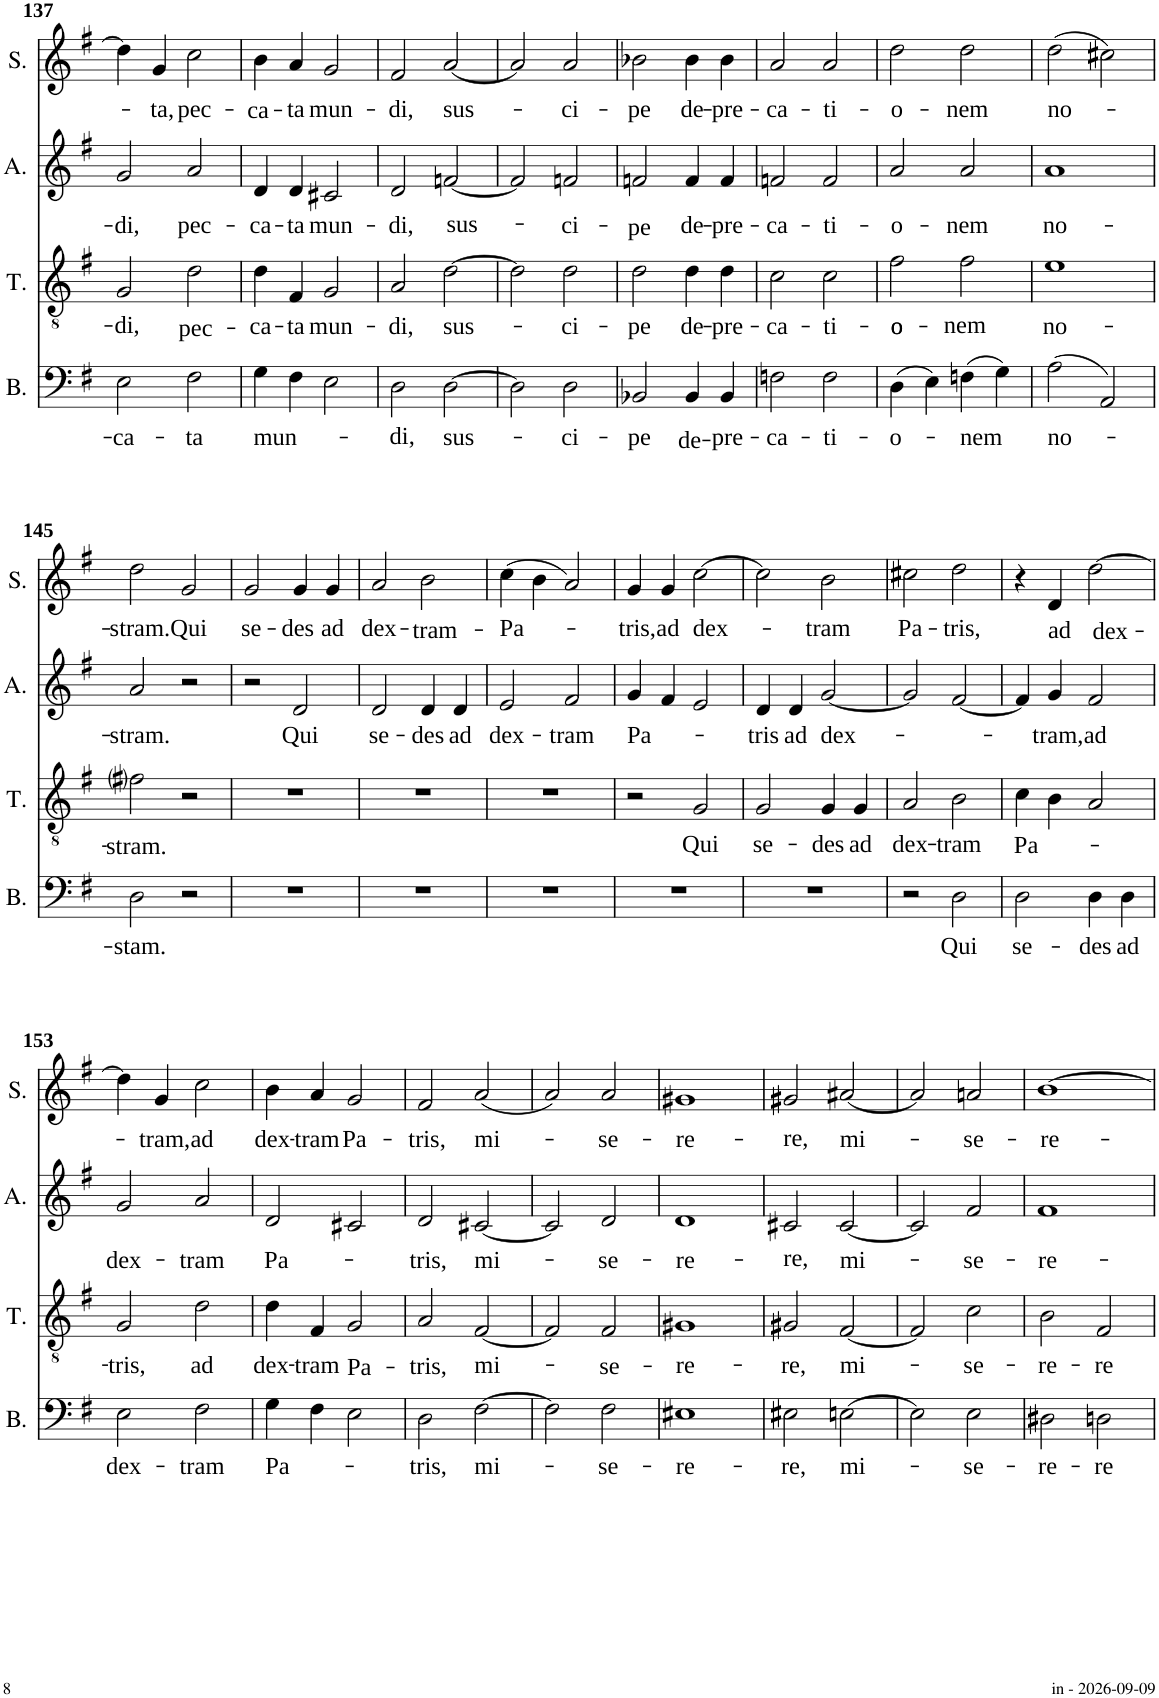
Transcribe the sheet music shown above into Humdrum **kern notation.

**kern	**text	**kern	**text	**kern	**text	**kern	**text
*part4	*part4	*part3	*part3	*part2	*part2	*part1	*part1
*staff4	*staff4	*staff3	*staff3	*staff2	*staff2	*staff1	*staff1
*I"Basse	*	*I"Ténor	*	*I"Alto	*	*I"Soprano	*
*I'B.	*	*I'T.	*	*I'A.	*	*I'S.	*
!!LO:PB:g=z
*clefF4	*	*clefGv2	*	*clefG2	*	*clefG2	*
*k[f#]	*	*k[f#]	*	*k[f#]	*	*k[f#]	*
*M2/2	*	*M2/2	*	*M2/2	*	*M2/2	*
=137	=137	=137	=137	=137	=137	=137	=137
!	!LO:LY:b	!	!LO:LY:b	!	!LO:LY:b	!	!
2E\	-ca-	2G/	-di,	2g/	-di,	4dd\]	.
!	!	!	!	!	!	!	!LO:LY:b
.	.	.	.	.	.	4g/	-ta,
!	!LO:LY:b	!	!LO:LY:b	!	!LO:LY:b	!	!LO:LY:b
2F#\	-ta	2d\	pec-	2a/	pec-	2cc\	pec-
=138	=138	=138	=138	=138	=138	=138	=138
!	!LO:LY:b	!	!LO:LY:b	!	!LO:LY:b	!	!LO:LY:b
4G\	mun-	4d\	-ca-	4d/	-ca-	4b\	-ca-
!	!	!	!LO:LY:b	!	!LO:LY:b	!	!LO:LY:b
4F#\	.	4F#/	-ta	4d/	-ta	4a/	-ta
!	!	!	!LO:LY:b	!	!LO:LY:b	!	!LO:LY:b
2E\	.	2G/	mun-	2c#X/	mun-	2g/	mun-
=139	=139	=139	=139	=139	=139	=139	=139
!	!LO:LY:b	!	!LO:LY:b	!	!LO:LY:b	!	!LO:LY:b
2D\	-di,	2A/	-di,	2d/	-di,	2f#/	-di,
!	!LO:LY:b	!	!LO:LY:b	!	!LO:LY:b	!	!LO:LY:b
[2D\	sus-	[2d\	sus-	[2fn/	sus-	[2a/	sus-
=140	=140	=140	=140	=140	=140	=140	=140
2D\]	.	2d\]	.	2f/]	.	2a/]	.
!	!LO:LY:b	!	!LO:LY:b	!	!LO:LY:b	!	!LO:LY:b
2D\	-ci-	2d\	-ci-	2fn/	-ci-	2a/	-ci-
=141	=141	=141	=141	=141	=141	=141	=141
!	!LO:LY:b	!	!LO:LY:b	!	!LO:LY:b	!	!LO:LY:b
2BB-X/	-pe	2d\	-pe	2fn/	-pe	2b-X\	-pe
!	!LO:LY:b	!	!LO:LY:b	!	!LO:LY:b	!	!LO:LY:b
4BB-/	de-	4d\	de-	4f/	de-	4b-\	de-
!	!LO:LY:b	!	!LO:LY:b	!	!LO:LY:b	!	!LO:LY:b
4BB-/	-pre-	4d\	-pre-	4f/	-pre-	4b-\	-pre-
=142	=142	=142	=142	=142	=142	=142	=142
!	!LO:LY:b	!	!LO:LY:b	!	!LO:LY:b	!	!LO:LY:b
2Fn\	-ca-	2c\	-ca-	2fn/	-ca-	2a/	-ca-
!	!LO:LY:b	!	!LO:LY:b	!	!LO:LY:b	!	!LO:LY:b
2F\	-ti-	2c\	-ti-	2f/	-ti-	2a/	-ti-
=143	=143	=143	=143	=143	=143	=143	=143
!	!LO:LY:b	!	!LO:LY:b	!	!LO:LY:b	!	!LO:LY:b
(4D\	-o-	2f#\	o	2a/	-o-	2dd\	-o-
4E\)	.	.	.	.	.	.	.
!	!LO:LY:b	!	!LO:LY:b	!	!LO:LY:b	!	!LO:LY:b
(4Fn\	-nem	2f#\	-nem	2a/	-nem	2dd\	-nem
4G\)	.	.	.	.	.	.	.
=144	=144	=144	=144	=144	=144	=144	=144
!	!LO:LY:b	!	!LO:LY:b	!	!LO:LY:b	!	!LO:LY:b
(2A\	no-	1e	no-	1a	no-	(2dd\	no-
2AA/)	.	.	.	.	.	2cc#X\)	.
!!LO:LB:g=z
=145	=145	=145	=145	=145	=145	=145	=145
!	!LO:LY:b	!	!LO:LY:b	!	!LO:LY:b	!	!LO:LY:b
2D\	-stam.	2f#i\	-stram.	2a/	-stram.	2dd\	-stram.
!	!	!	!	!	!	!	!LO:LY:b
2r	.	2r	.	2r	.	2g/	Qui
=146	=146	=146	=146	=146	=146	=146	=146
!	!	!	!	!	!	!	!LO:LY:b
1r	.	1r	.	2r	.	2g/	se-
!	!	!	!	!	!LO:LY:b	!	!LO:LY:b
.	.	.	.	2d/	Qui	4g/	-des
!	!	!	!	!	!	!	!LO:LY:b
.	.	.	.	.	.	4g/	ad
=147	=147	=147	=147	=147	=147	=147	=147
!	!	!	!	!	!LO:LY:b	!	!LO:LY:b
1r	.	1r	.	2d/	se-	2a/	dex-
!	!	!	!	!	!LO:LY:b	!	!LO:LY:b
.	.	.	.	4d/	-des	2b\	-tram-
!	!	!	!	!	!LO:LY:b	!	!
.	.	.	.	4d/	ad	.	.
=148	=148	=148	=148	=148	=148	=148	=148
!	!	!	!	!	!LO:LY:b	!	!LO:LY:b
1r	.	1r	.	2e/	dex-	(4cc\	-Pa-
.	.	.	.	.	.	4b\)	.
!	!	!	!	!	!LO:LY:b	!	!
.	.	.	.	2f#/	-tram	2a/	.
=149	=149	=149	=149	=149	=149	=149	=149
!	!	!	!	!	!LO:LY:b	!	!LO:LY:b
1r	.	2r	.	4g/	Pa-	4g/	-tris,
!	!	!	!	!	!	!	!LO:LY:b
.	.	.	.	4f#/	.	4g/	ad
!	!	!	!LO:LY:b	!	!	!	!LO:LY:b
.	.	2G/	Qui	2e/	.	[2cc\	dex-
=150	=150	=150	=150	=150	=150	=150	=150
!	!	!	!LO:LY:b	!	!LO:LY:b	!	!
1r	.	2G/	se-	4d/	-tris	2cc\]	.
!	!	!	!	!	!LO:LY:b	!	!
.	.	.	.	4d/	-ad	.	.
!	!	!	!LO:LY:b	!	!LO:LY:b	!	!LO:LY:b
.	.	4G/	-des	[2g/	dex-	2b\	-tram
!	!	!	!LO:LY:b	!	!	!	!
.	.	4G/	ad	.	.	.	.
=151	=151	=151	=151	=151	=151	=151	=151
!	!	!	!LO:LY:b	!	!	!	!LO:LY:b
2r	.	2A/	dex-	2g/]	.	2cc#X\	Pa-
!	!LO:LY:b	!	!LO:LY:b	!	!	!	!LO:LY:b
2D\	Qui	2B\	-tram	[2f#/	.	2dd\	-tris,
=152	=152	=152	=152	=152	=152	=152	=152
!	!LO:LY:b	!	!LO:LY:b	!	!	!	!
2D\	se-	4c\	Pa-	4f#/]	.	4r	.
!	!	!	!	!	!LO:LY:b	!	!LO:LY:b
.	.	4B\	.	4g/	-tram,	4d/	ad
!	!LO:LY:b	!	!	!	!LO:LY:b	!	!LO:LY:b
4D\	-des	2A/	.	2f#/	ad	[2dd\	dex-
!	!LO:LY:b	!	!	!	!	!	!
4D\	ad	.	.	.	.	.	.
!!LO:LB:g=z
=153	=153	=153	=153	=153	=153	=153	=153
!	!LO:LY:b	!	!LO:LY:b	!	!LO:LY:b	!	!
2E\	dex-	2G/	-tris,	2g/	dex-	4dd\]	.
!	!	!	!	!	!	!	!LO:LY:b
.	.	.	.	.	.	4g/	-tram,
!	!LO:LY:b	!	!LO:LY:b	!	!LO:LY:b	!	!LO:LY:b
2F#\	-tram	2d\	ad	2a/	-tram	2cc\	ad
=154	=154	=154	=154	=154	=154	=154	=154
!	!LO:LY:b	!	!LO:LY:b	!	!LO:LY:b	!	!LO:LY:b
4G\	Pa-	4d\	dex-	2d/	Pa-	4b\	dex-
!	!	!	!LO:LY:b	!	!	!	!LO:LY:b
4F#\	.	4F#/	-tram	.	.	4a/	-tram
!	!	!	!LO:LY:b	!	!	!	!LO:LY:b
2E\	.	2G/	Pa-	2c#X/	.	2g/	Pa-
=155	=155	=155	=155	=155	=155	=155	=155
!	!LO:LY:b	!	!LO:LY:b	!	!LO:LY:b	!	!LO:LY:b
2D\	-tris,	2A/	-tris,	2d/	-tris,	2f#/	-tris,
!	!LO:LY:b	!	!LO:LY:b	!	!LO:LY:b	!	!LO:LY:b
[2F#\	mi-	[2F#/	mi-	[2c#X/	mi-	(2a/	mi-
=156	=156	=156	=156	=156	=156	=156	=156
2F#\]	.	2F#/]	.	2c#/]	.	2a/)	.
!	!LO:LY:b	!	!LO:LY:b	!	!LO:LY:b	!	!LO:LY:b
2F#\	-se-	2F#/	-se-	2d/	-se-	2a/	-se-
=157	=157	=157	=157	=157	=157	=157	=157
!	!LO:LY:b	!	!LO:LY:b	!	!LO:LY:b	!	!LO:LY:b
1E#X	-re-	1G#X	-re-	1d	-re-	1g#X	-re-
=158	=158	=158	=158	=158	=158	=158	=158
!	!LO:LY:b	!	!LO:LY:b	!	!LO:LY:b	!	!LO:LY:b
2E#X\	-re,	2G#X/	-re,	2c#X/	-re,	2g#X/	-re,
!	!LO:LY:b	!	!LO:LY:b	!	!LO:LY:b	!	!LO:LY:b
[2En\	mi-	[2F#/	mi-	[2c#/	mi-	[2a#X/	mi-
=159	=159	=159	=159	=159	=159	=159	=159
2E\]	.	2F#/]	.	2c#/]	.	2a#/]	.
!	!LO:LY:b	!	!LO:LY:b	!	!LO:LY:b	!	!LO:LY:b
2E\	-se-	2c\	-se-	2f#/	-se-	2an/	-se-
=160	=160	=160	=160	=160	=160	=160	=160
!	!LO:LY:b	!	!LO:LY:b	!	!LO:LY:b	!	!LO:LY:b
2D#X\	-re-	2B\	-re-	1f#	-re-	[1b	-re-
!	!LO:LY:b	!	!LO:LY:b	!	!	!	!
2Dn\	-re	2F#/	-re	.	.	.	.
=	=	=	=	=	=	=	=
*-	*-	*-	*-	*-	*-	*-	*-
